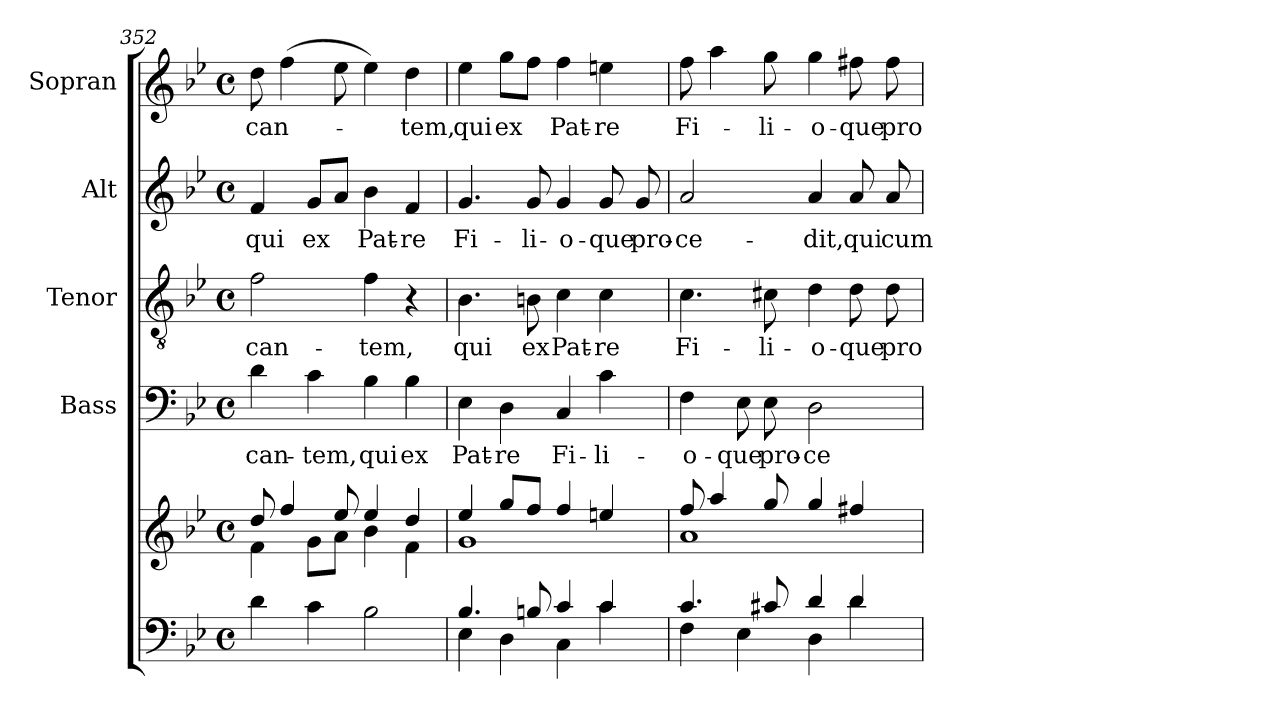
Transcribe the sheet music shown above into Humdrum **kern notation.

**kern	**kern	**kern	**text	**kern	**text	**kern	**text	**kern	**text
*part5	*part5	*part4	*part4	*part3	*part3	*part2	*part2	*part1	*part1
*staff6	*staff5	*staff4	*staff4	*staff3	*staff3	*staff2	*staff2	*staff1	*staff1
*	*	*I"Bass	*	*I"Tenor	*	*I"Alt	*	*I"Sopran	*
*	*	*I'B.	*	*I'T.	*	*I'A.	*	*I'S.	*
*clefF4	*clefG2	*clefF4	*	*clefGv2	*	*clefG2	*	*clefG2	*
*k[b-e-]	*k[b-e-]	*k[b-e-]	*	*k[b-e-]	*	*k[b-e-]	*	*k[b-e-]	*
*B-:	*B-:	*B-:	*	*B-:	*	*B-:	*	*B-:	*
*M4/4	*M4/4	*M4/4	*	*M4/4	*	*M4/4	*	*M4/4	*
*met(c)	*met(c)	*met(c)	*	*met(c)	*	*met(c)	*	*met(c)	*
=352	=352	=352	=352	=352	=352	=352	=352	=352	=352
*	*^	*	*	*	*	*	*	*	*
!	!	!	!	!LO:LY:b	!	!LO:LY:b	!	!LO:LY:b	!	!LO:LY:b
4d\	8dd/	4f\	4d\	-can-	2f\	-can-	4f/	qui	8dd\	-can-
.	4ff/	.	.	.	.	.	.	.	(>4ff\	.
!	!	!	!	!LO:LY:b	!	!	!	!LO:LY:b	!	!
4c\	.	8g\L	4c\	-tem,	.	.	8g/L	ex	.	.
.	8ee-/	8a\J	.	.	.	.	8a/J	.	8ee-\	.
!	!	!	!	!LO:LY:b	!	!LO:LY:b	!	!LO:LY:b	!	!
2B-\	4ee-/	4b-\	4B-\	qui	4f\	-tem,	4b-\	Pat-	4ee-\)	.
!	!	!	!	!LO:LY:b	!	!	!	!LO:LY:b	!	!LO:LY:b
.	4dd/	4f\	4B-\	ex	4r	.	4f/	-re	4dd\	-tem,
=353	=353	=353	=353	=353	=353	=353	=353	=353	=353	=353
*^	*	*	*	*	*	*	*	*	*	*
!	!	!	!	!	!LO:LY:b	!	!LO:LY:b	!	!LO:LY:b	!	!LO:LY:b
4.B-/	4E-\	4ee-/	1g	4E-\	Pat-	4.B-\	qui	4.g/	Fi-	4ee-\	qui
!	!	!	!	!	!LO:LY:b	!	!	!	!	!	!LO:LY:b
.	4D\	8gg/L	.	4D\	-re	.	.	.	.	8gg\L	ex
!	!	!	!	!	!	!	!LO:LY:b	!	!LO:LY:b	!	!
8Bn/	.	8ff/J	.	.	.	8Bn\	ex	8g/	-li-	8ff\J	.
!	!	!	!	!	!LO:LY:b	!	!LO:LY:b	!	!LO:LY:b	!	!LO:LY:b
4c/	4C\	4ff/	.	4C/	Fi-	4c\	Pat-	4g/	-o-	4ff\	Pat-
!	!	!	!	!	!LO:LY:b	!	!LO:LY:b	!	!LO:LY:b	!	!LO:LY:b
4c/	4c\	4een/	.	4c\	-li-	4c\	-re	8g/	-que	4een\	-re
!	!	!	!	!	!	!	!	!	!LO:LY:b	!	!
.	.	.	.	.	.	.	.	8g/	pro-	.	.
!!LO:PB:g=z
=354	=354	=354	=354	=354	=354	=354	=354	=354	=354	=354	=354
!	!	!	!	!	!LO:LY:b	!	!LO:LY:b	!	!LO:LY:b	!	!LO:LY:b
4.c/	4F\	8ff/	1a	4F\	-o-	4.c\	Fi-	2a/	-ce-	8ff\	Fi-
.	.	4aa/	.	.	.	.	.	.	.	4aa\	.
!	!	!	!	!	!LO:LY:b	!	!	!	!	!	!
.	4E-\	.	.	8E-\	-que	.	.	.	.	.	.
!	!	!	!	!	!LO:LY:b	!	!LO:LY:b	!	!	!	!LO:LY:b
8c#X/	.	8gg/	.	8E-\	pro-	8c#X\	-li-	.	.	8gg\	-li-
!	!	!	!	!	!LO:LY:b	!	!LO:LY:b	!	!LO:LY:b	!	!LO:LY:b
4d/	4D\	4gg/	.	2D\	-ce-	4d\	-o-	4a/	-dit,	4gg\	-o-
!	!	!	!	!	!	!	!LO:LY:b	!	!LO:LY:b	!	!LO:LY:b
4d/	4d\	4ff#X/	.	.	.	8d\	-que	8a/	qui	8ff#X\	-que
!	!	!	!	!	!	!	!LO:LY:b	!	!LO:LY:b	!	!LO:LY:b
.	.	.	.	.	.	8d\	pro-	8a/	cum	8ff#\	pro-
*v	*v	*	*	*	*	*	*	*	*	*	*
*	*v	*v	*	*	*	*	*	*	*	*
=	=	=	=	=	=	=	=	=	=
*-	*-	*-	*-	*-	*-	*-	*-	*-	*-
